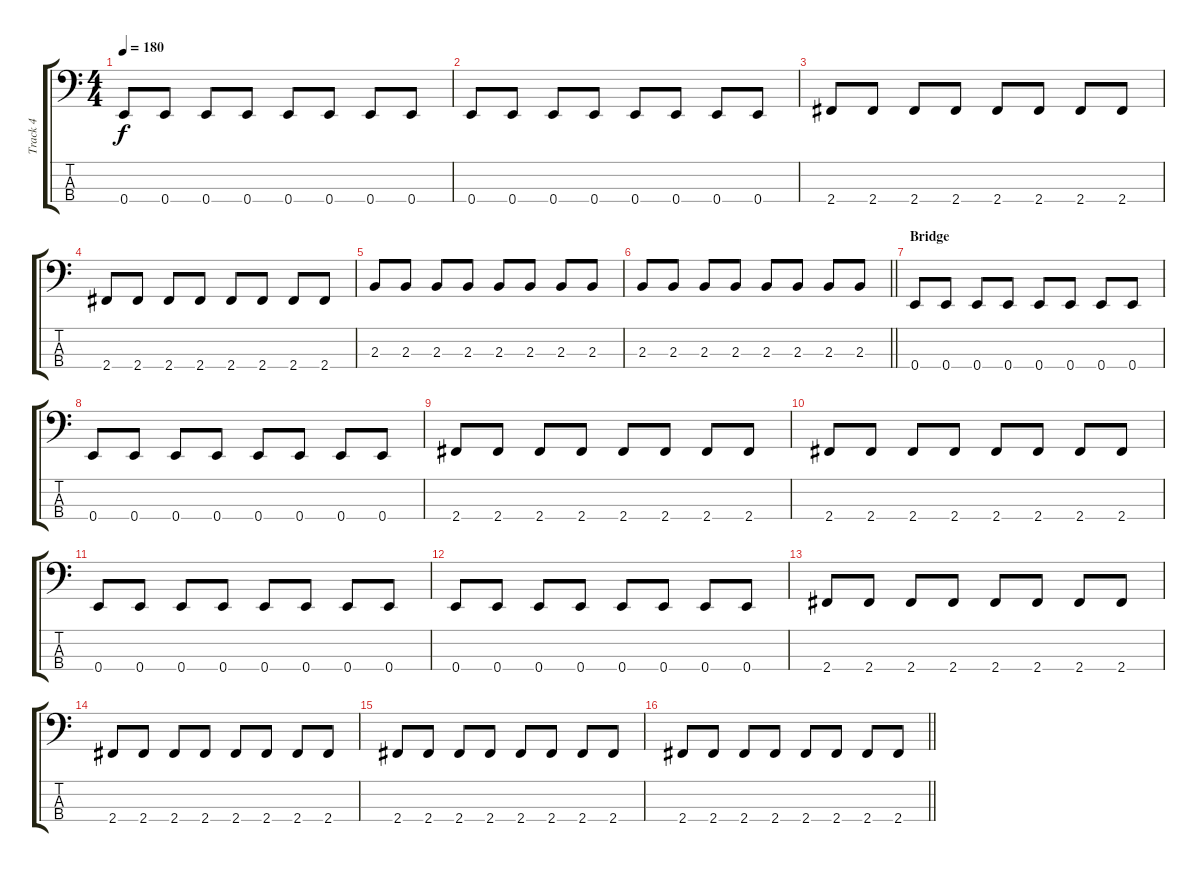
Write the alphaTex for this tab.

\track ("Track 4" "Track 4") {instrument electricbassfinger}
\staff {score tabs}
\tuning (G2 D2 A1 E1) {hide}
\ts (4 4)
\tempo 180
\clef f4
\ks c
0.4.8{dy f} 0.4.8 0.4.8 0.4.8 0.4.8 0.4.8 0.4.8 0.4.8 |
0.4.8 0.4.8 0.4.8 0.4.8 0.4.8 0.4.8 0.4.8 0.4.8 |
2.4.8 2.4.8 2.4.8 2.4.8 2.4.8 2.4.8 2.4.8 2.4.8 |
2.4.8 2.4.8 2.4.8 2.4.8 2.4.8 2.4.8 2.4.8 2.4.8 |
2.3.8 2.3.8 2.3.8 2.3.8 2.3.8 2.3.8 2.3.8 2.3.8 |
\barLineRight lightlight
2.3.8 2.3.8 2.3.8 2.3.8 2.3.8 2.3.8 2.3.8 2.3.8 |
\section ("" "Bridge")
0.4.8 0.4.8 0.4.8 0.4.8 0.4.8 0.4.8 0.4.8 0.4.8 |
0.4.8 0.4.8 0.4.8 0.4.8 0.4.8 0.4.8 0.4.8 0.4.8 |
2.4.8 2.4.8 2.4.8 2.4.8 2.4.8 2.4.8 2.4.8 2.4.8 |
2.4.8 2.4.8 2.4.8 2.4.8 2.4.8 2.4.8 2.4.8 2.4.8 |
0.4.8 0.4.8 0.4.8 0.4.8 0.4.8 0.4.8 0.4.8 0.4.8 |
0.4.8 0.4.8 0.4.8 0.4.8 0.4.8 0.4.8 0.4.8 0.4.8 |
2.4.8 2.4.8 2.4.8 2.4.8 2.4.8 2.4.8 2.4.8 2.4.8 |
2.4.8 2.4.8 2.4.8 2.4.8 2.4.8 2.4.8 2.4.8 2.4.8 |
2.4.8 2.4.8 2.4.8 2.4.8 2.4.8 2.4.8 2.4.8 2.4.8 |
\barLineRight lightlight
2.4.8 2.4.8 2.4.8 2.4.8 2.4.8 2.4.8 2.4.8 2.4.8
